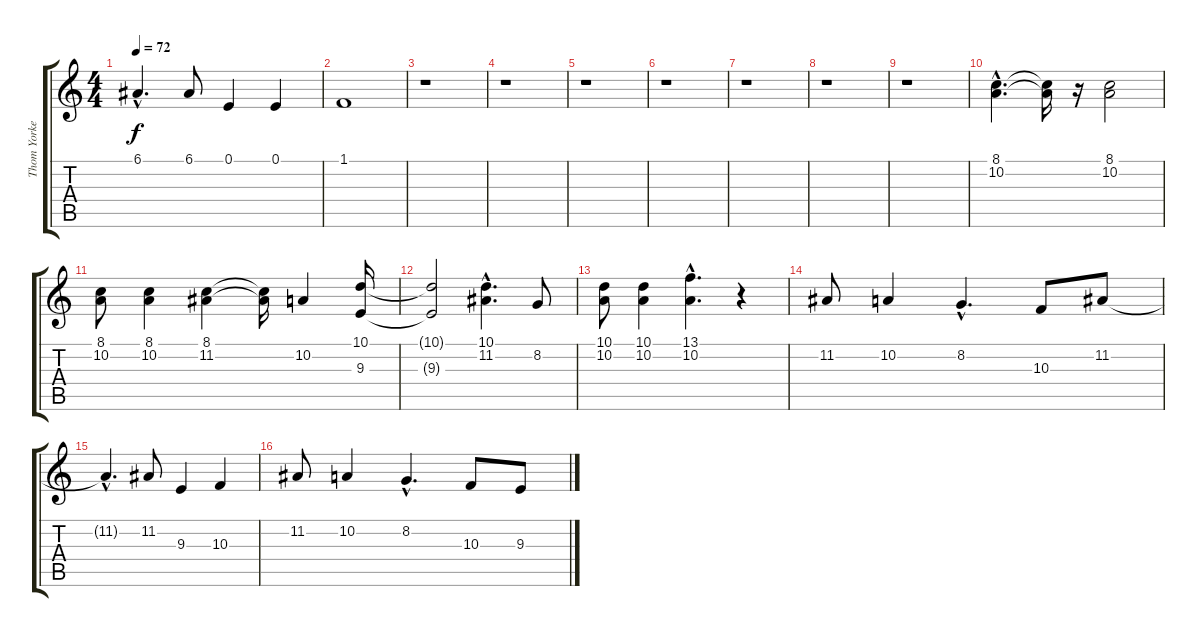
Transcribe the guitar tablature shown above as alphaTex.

\track ("Thom Yorke - Voice" "Thom Yorke") {instrument clarinet}
\staff {score tabs}
\tuning (E4 B3 G3 D3 A2 E2) {hide}
\ts (4 4)
\tempo 72
\clef g2
\ks c
6.1{hac t}.4{d dy f} 6.1.8 0.1.4 0.1.4 |
1.1.1 |
r.1 |
r.1 |
r.1 |
r.1 |
r.1 |
r.1 |
r.1 |
(8.1{hac} 10.2{hac}).4{d} (8.1{t} 10.2{t}).16 r.16 (8.1 10.2).2 |
(8.1 10.2).8 (8.1 10.2).4 (8.1 11.2).4 (8.1{t} 11.2{t}).16 10.2.4 (10.1 9.3).16 |
(10.1{t} 9.3{t}).2 (10.1{hac} 11.2{hac}).4{d} 8.2.8 |
(10.1 10.2).8 (10.1 10.2).4 (13.1{hac} 10.2{hac}).4{d} r.4 |
11.2.8 10.2.4 8.2{hac}.4{d} 10.3.8 11.2.8 |
11.2{hac t}.4{d} 11.2.8 9.3.4 10.3.4 |
11.2.8 10.2.4 8.2{hac}.4{d} 10.3.8 9.3.8
